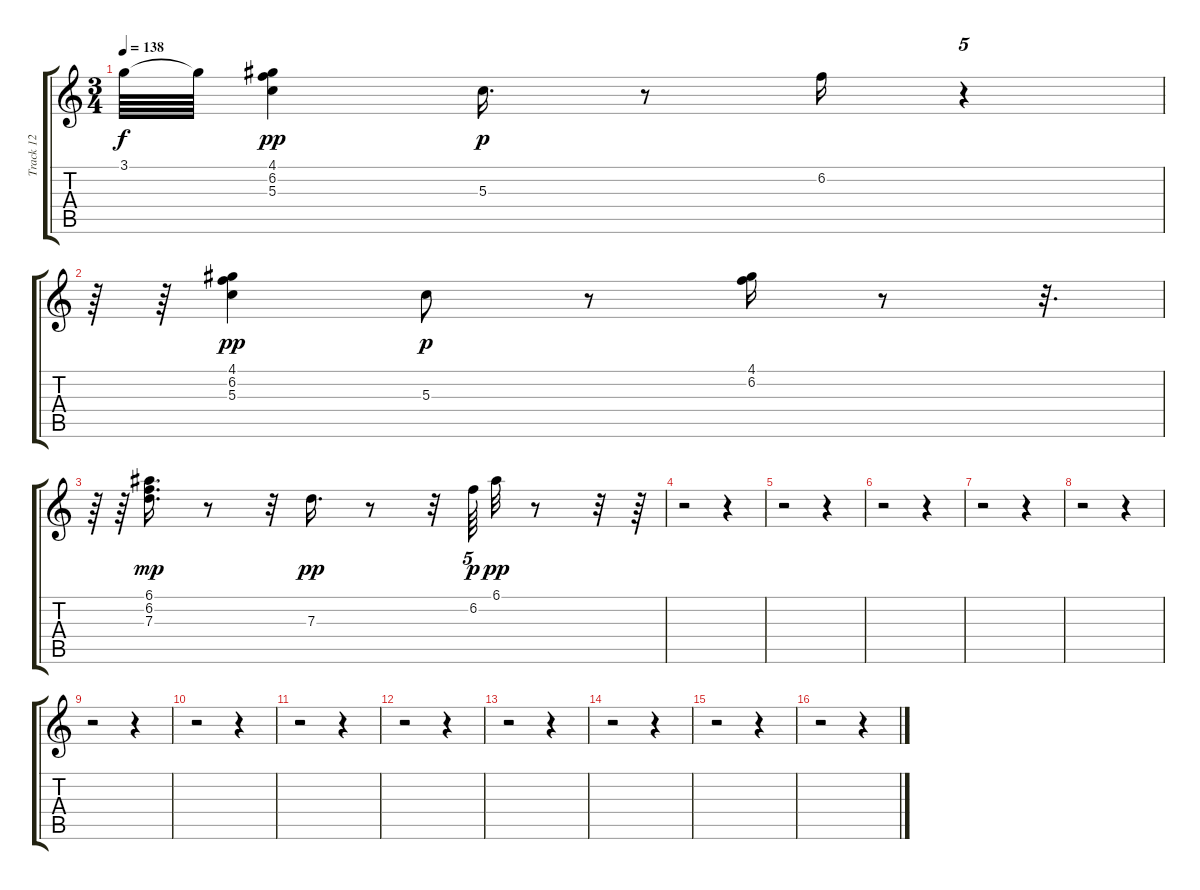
\track ("Track 12" "Track 12") {instrument acousticguitarnylon}
\staff {score tabs}
\tuning (E4 B3 G3 D3 A2 E2) {hide}
\ts (3 4)
\tempo 138
\clef g2
\ks c
3.1{t}.64{dy f} 3.1{t}.64 (4.1 6.2 5.3).4{dy pp} 5.3.16{d dy p} r.8 6.2.16 r.4{tu (5 4)} |
r.64 r.64 (4.1 6.2 5.3).4{dy pp} 5.3.8{dy p} r.8 (4.1 6.2).16 r.8 r.32{d} |
r.64 r.64 (6.1 6.2 7.3).16{d dy mp} r.8 r.32 7.3.16{d dy pp} r.8 r.32 6.2.64{tu (5 4) dy p} 6.1.32{dy pp} r.8 r.32 r.64 |
r.2 r.4 |
r.2 r.4 |
r.2 r.4 |
r.2 r.4 |
r.2 r.4 |
r.2 r.4 |
r.2 r.4 |
r.2 r.4 |
r.2 r.4 |
r.2 r.4 |
r.2 r.4 |
r.2 r.4 |
r.2 r.4
